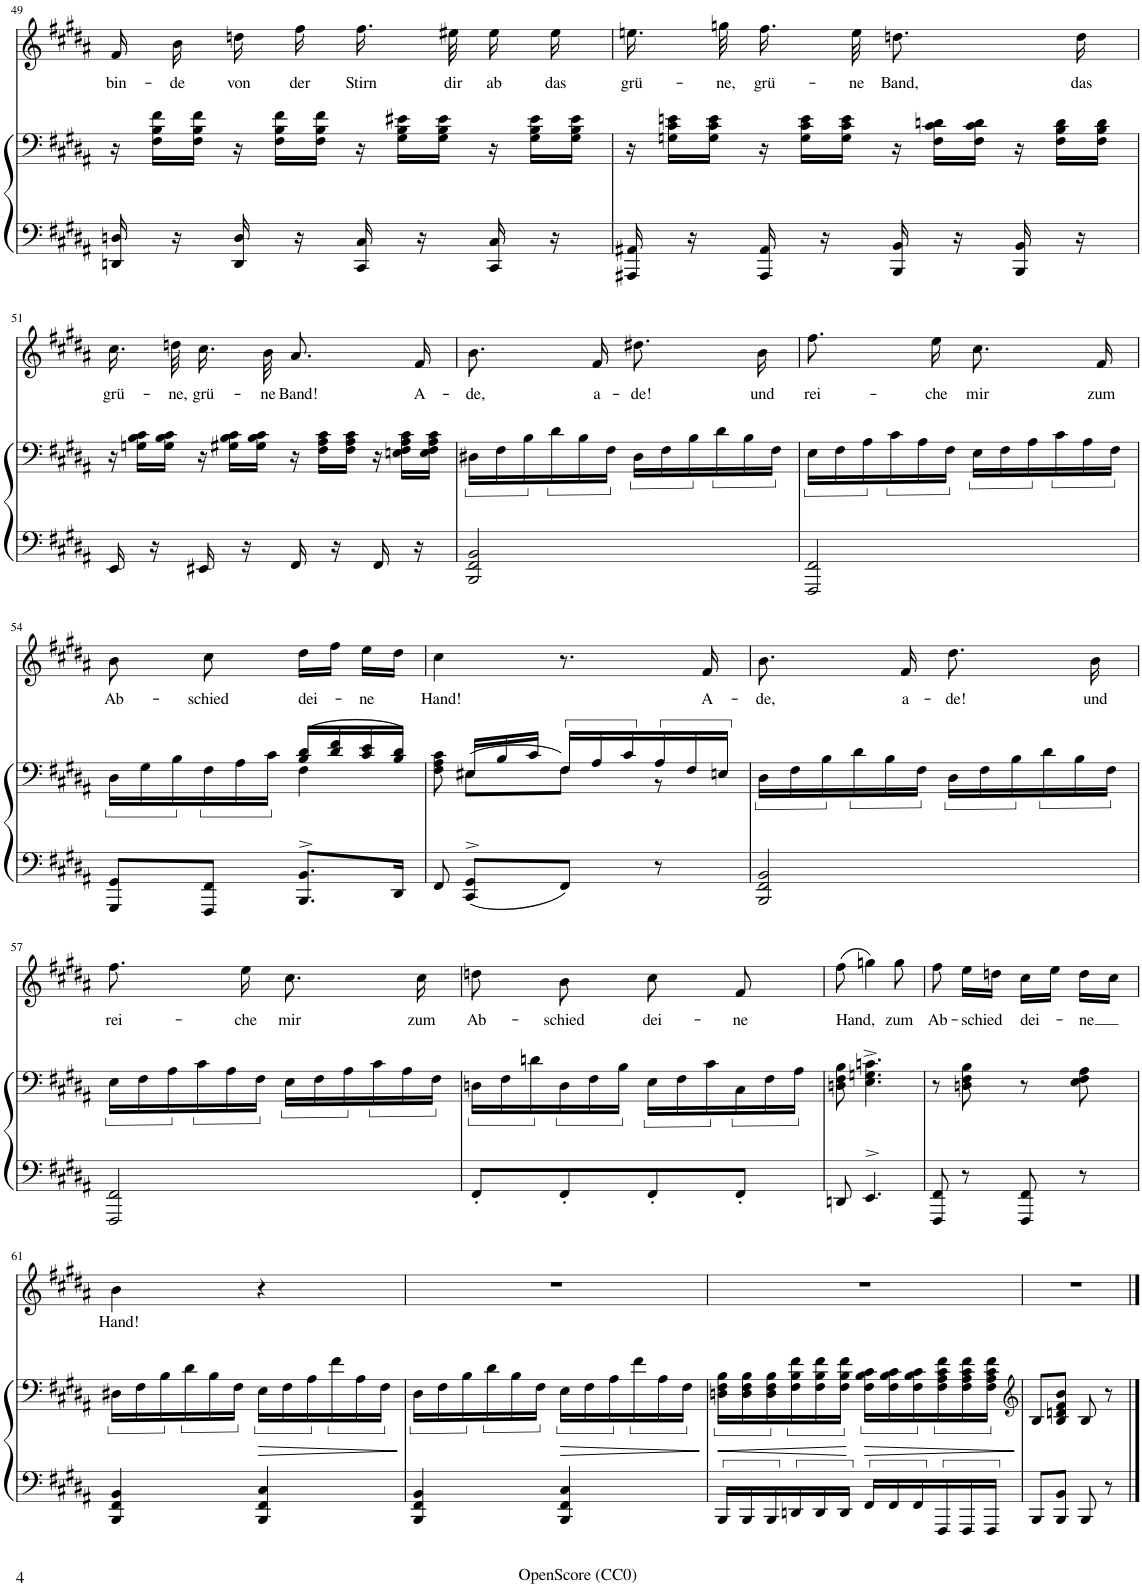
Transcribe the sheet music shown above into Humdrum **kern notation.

**kern	**kern	**dynam	**kern	**text
*part2	*part2	*part2	*part1	*part1
*staff3	*staff2	*staff2/3	*staff1	*staff1
*I"Pianoforte	*	*	*I"Singstimme	*
*I'Pno	*	*	*	*
!!LO:PB:g=z
*clefF4	*clefF4	*	*clefG2	*
*k[f#c#g#d#a#]	*k[f#c#g#d#a#]	*	*k[f#c#g#d#a#]	*
*M2/4	*M2/4	*	*M2/4	*
*	*Xtuplet	*	*	*
=49	=49	=49	=49	=49
!	!	!	!	!LO:LY:b
16DDn/ 16Dn/	24r	.	16f#/	bin-
.	24F#\ 24B\ 24f#\LL	.	.	.
!	!	!	!	!LO:LY:b
16r	.	.	16b\	-de
.	24F#\ 24B\ 24f#\JJ	.	.	.
!	!	!	!	!LO:LY:b
16DD/ 16D/	24r	.	16ddn\	von
.	24F#\ 24B\ 24f#\LL	.	.	.
!	!	!	!	!LO:LY:b
16r	.	.	16ff#\	der
.	24F#\ 24B\ 24f#\JJ	.	.	.
!	!	!	!	!LO:LY:b
16CC#/ 16C#/	24r	.	16.ff#\	Stirn
.	24G#\ 24B\ 24e#X\LL	.	.	.
16r	.	.	.	.
.	24G#\ 24B\ 24e#\JJ	.	.	.
!	!	!	!	!LO:LY:b
.	.	.	32ee#X\	dir
!	!	!	!	!LO:LY:b
16CC#/ 16C#/	24r	.	16ee#\	ab
.	24G#\ 24B\ 24e#\LL	.	.	.
!	!	!	!	!LO:LY:b
16r	.	.	16ee#\	das
.	24G#\ 24B\ 24e#\JJ	.	.	.
=50	=50	=50	=50	=50
!	!	!	!	!LO:LY:b
16AAA#X/ 16AA#X/	24r	.	16.een\	grü-
.	24Gn\ 24c#\ 24en\LL	.	.	.
16r	.	.	.	.
.	24G\ 24c#\ 24e\JJ	.	.	.
!	!	!	!	!LO:LY:b
.	.	.	32ggn\	ne,
!	!	!	!	!LO:LY:b
16AAA#/ 16AA#/	24r	.	16.ff#\	grü-
.	24G\ 24c#\ 24e\LL	.	.	.
16r	.	.	.	.
.	24G\ 24c#\ 24e\JJ	.	.	.
!	!	!	!	!LO:LY:b
.	.	.	32ee\	-ne
!	!	!	!	!LO:LY:b
16BBB/ 16BB/	24r	.	8.ddn\	Band,
.	24F#\ 24c#\ 24dn\LL	.	.	.
16r	.	.	.	.
.	24F#\ 24c#\ 24d\JJ	.	.	.
16BBB/ 16BB/	24r	.	.	.
.	24F#\ 24B\ 24d\LL	.	.	.
!	!	!	!	!LO:LY:b
16r	.	.	16dd\	das
.	24F#\ 24B\ 24d\JJ	.	.	.
!!LO:LB:g=z
=51	=51	=51	=51	=51
!	!	!	!	!LO:LY:b
16EE/	24r	.	16.cc#\	grü-
.	24Gn\ 24B\ 24c#\LL	.	.	.
16r	.	.	.	.
.	24G\ 24B\ 24c#\JJ	.	.	.
!	!	!	!	!LO:LY:b
.	.	.	32ddn\	-ne,
!	!	!	!	!LO:LY:b
16EE#X/	24r	.	16.cc#\	grü-
.	24G#X\ 24B\ 24c#\LL	.	.	.
16r	.	.	.	.
.	24G#\ 24B\ 24c#\JJ	.	.	.
!	!	!	!	!LO:LY:b
.	.	.	32b\	-ne
!	!	!	!	!LO:LY:b
16FF#/	24r	.	8.a#/	Band!
.	24F#\ 24A#\ 24c#\LL	.	.	.
16r	.	.	.	.
.	24F#\ 24A#\ 24c#\JJ	.	.	.
16FF#/	24r	.	.	.
.	24En\ 24F#\ 24A#\ 24c#\LL	.	.	.
!	!	!	!	!LO:LY:b
16r	.	.	16f#/	A-
.	24E\ 24F#\ 24A#\ 24c#\JJ	.	.	.
=52	=52	=52	=52	=52
!	!	!	!	!LO:LY:b
2BBB/ 2FF#/ 2BB/	24D#X\LL	.	8.b\	-de,
.	24F#\	.	.	.
.	24B\	.	.	.
.	24d#\	.	.	.
.	24B\	.	.	.
!	!	!	!	!LO:LY:b
.	.	.	16f#/	a-
.	24F#\JJ	.	.	.
!	!	!	!	!LO:LY:b
.	24D#\LL	.	8.dd#X\	-de!
.	24F#\	.	.	.
.	24B\	.	.	.
.	24d#\	.	.	.
.	24B\	.	.	.
!	!	!	!	!LO:LY:b
.	.	.	16b\	und
.	24F#\JJ	.	.	.
=53	=53	=53	=53	=53
!	!	!	!	!LO:LY:b
2FFF#/ 2FF#/	24E\LL	.	8.ff#\	rei-
.	24F#\	.	.	.
.	24A#\	.	.	.
.	24c#\	.	.	.
.	24A#\	.	.	.
!	!	!	!	!LO:LY:b
.	.	.	16ee\	-che
.	24F#\JJ	.	.	.
!	!	!	!	!LO:LY:b
.	24E\LL	.	8.cc#\	mir
.	24F#\	.	.	.
.	24A#\	.	.	.
.	24c#\	.	.	.
.	24A#\	.	.	.
!	!	!	!	!LO:LY:b
.	.	.	16f#/	zum
.	24F#\JJ	.	.	.
!!LO:LB:g=z
=54	=54	=54	=54	=54
*	*^	*	*	*
!	!	!	!	!	!LO:LY:b
8GGG#/ 8GG#/L	24D#\LL	4ryy	.	8b\	Ab-
.	24G#\	.	.	.	.
.	24B\	.	.	.	.
!	!	!	!	!	!LO:LY:b
8FFF#/ 8FF#/J	24F#\	.	.	8cc#\	-schied
.	24A#\	.	.	.	.
.	24c#\JJ	.	.	.	.
!	!	!	!	!	!LO:LY:b
8.BBB/^> 8.BB/^>L	(16B/ 16d#/LL	4F#\	.	16dd#\LL	dei-
.	16d#/ 16f#/	.	.	16ff#\JJ	.
!	!	!	!	!	!LO:LY:b
.	16c#/ 16e/	.	.	16ee\LL	-ne
16DD#/Jk	16B/ 16d#/JJ)	.	.	16dd#\JJ	.
=55	=55	=55	=55	=55	=55
!	!	!	!	!	!LO:LY:b
8FF#/	8F#\ 8A#\ 8c#\	8ryy	.	4cc#\	Hand!
8CC#/^> 8GG#/^>L	(24E#X/LL	8E#\L	.	.	.
.	24B/	.	.	.	.
.	24c#/JJ	.	.	.	.
8FF#/J	24F#/LL)	8F#\J	.	8.r	.
.	24A#/	.	.	.	.
.	24c#/	.	.	.	.
8r	24A#/	8r	.	.	.
.	24F#/	.	.	.	.
!	!	!	!	!	!LO:LY:b
.	.	.	.	16f#/	A-
.	24En/JJ	.	.	.	.
*	*v	*v	*	*	*
=56	=56	=56	=56	=56
!	!	!	!	!LO:LY:b
2BBB/ 2FF#/ 2BB/	24D#\LL	.	8.b\	-de,
.	24F#\	.	.	.
.	24B\	.	.	.
.	24d#\	.	.	.
.	24B\	.	.	.
!	!	!	!	!LO:LY:b
.	.	.	16f#/	a-
.	24F#\JJ	.	.	.
!	!	!	!	!LO:LY:b
.	24D#\LL	.	8.dd#\	-de!
.	24F#\	.	.	.
.	24B\	.	.	.
.	24d#\	.	.	.
.	24B\	.	.	.
!	!	!	!	!LO:LY:b
.	.	.	16b\	und
.	24F#\JJ	.	.	.
!!LO:LB:g=z
=57	=57	=57	=57	=57
!	!	!	!	!LO:LY:b
2FFF#/ 2FF#/	24E\LL	.	8.ff#\	rei-
.	24F#\	.	.	.
.	24A#\	.	.	.
.	24c#\	.	.	.
.	24A#\	.	.	.
!	!	!	!	!LO:LY:b
.	.	.	16ee\	-che
.	24F#\JJ	.	.	.
!	!	!	!	!LO:LY:b
.	24E\LL	.	8.cc#\	mir
.	24F#\	.	.	.
.	24A#\	.	.	.
.	24c#\	.	.	.
.	24A#\	.	.	.
!	!	!	!	!LO:LY:b
.	.	.	16cc#\	zum
.	24F#\JJ	.	.	.
=58	=58	=58	=58	=58
!	!	!	!	!LO:LY:b
8FF#'/L	24Dn\LL	.	8ddn\	Ab-
.	24F#\	.	.	.
.	24dn\	.	.	.
!	!	!	!	!LO:LY:b
8FF#'/	24D\	.	8b\	-schied
.	24F#\	.	.	.
.	24B\JJ	.	.	.
!	!	!	!	!LO:LY:b
8FF#'/	24E\LL	.	8cc#\	dei-
.	24F#\	.	.	.
.	24c#\	.	.	.
!	!	!	!	!LO:LY:b
8FF#'/J	24C#\	.	8f#/	-ne
.	24F#\	.	.	.
.	24A#\JJ	.	.	.
=59	=59	=59	=59	=59
!	!	!	!	!LO:LY:b
8DDn/	8Dn\ 8F#\ 8B\	.	(8ff#\	Hand,
4.EE^>/	4.E\^ 4.Gn\^ 4.cn\^	.	4ggn\)	.
!	!	!	!	!LO:LY:b
.	.	.	8gg\	zum
=60	=60	=60	=60	=60
!	!	!	!	!LO:LY:b
8FFF#/ 8FF#/	8r	.	8ff#\	Ab-
!	!	!	!	!LO:LY:b
8r	8Dn\ 8F#\ 8B\	.	16ee\LL	-schied
.	.	.	16ddn\JJ	.
!	!	!	!	!LO:LY:b
8FFF#/ 8FF#/	8r	.	16cc#\LL	dei-
.	.	.	16ee\JJ	.
!	!	!	!	!LO:LY:b
8r	8E\ 8F#\ 8A#\	.	16dd\LL	-ne
.	.	.	16cc#\JJ	.
!!LO:LB:g=z
=61	=61	=61	=61	=61
!	!	!	!	!LO:LY:b
4BBB/ 4FF#/ 4BB/	24D#X\LL	.	4b\	Hand!
.	24F#\	.	.	.
.	24B\	.	.	.
.	24d#\	.	.	.
.	24B\	.	.	.
.	24F#\JJ	.	.	.
!	!	!LO:HP:b	!	!
4BBB/ 4FF#/ 4C#/	24E\LL	>	4r	.
.	24F#\	.	.	.
.	24A#\	.	.	.
.	24f#\	.	.	.
.	24A#\	.	.	.
.	24F#\JJ	.	.	.
.	.	]	.	.
=62	=62	=62	=62	=62
4BBB/ 4FF#/ 4BB/	24D#\LL	.	2r	.
.	24F#\	.	.	.
.	24B\	.	.	.
.	24d#\	.	.	.
.	24B\	.	.	.
.	24F#\JJ	.	.	.
!	!	!LO:HP:b	!	!
4BBB/ 4FF#/ 4C#/	24E\LL	>	.	.
.	24F#\	.	.	.
.	24A#\	.	.	.
.	24f#\	.	.	.
.	24A#\	.	.	.
.	24F#\JJ	.	.	.
.	.	]	.	.
=63	=63	=63	=63	=63
*Xtuplet	*	*	*	*
!	!	!LO:HP:b	!	!
24BBB/LL	24Dn\ 24F#\ 24B\LL	<	2r	.
24BBB/	24D\ 24F#\ 24B\	.	.	.
24BBB/	24D\ 24F#\ 24B\	.	.	.
24DDn/	24F#\ 24B\ 24f#\	.	.	.
24DD/	24F#\ 24B\ 24f#\	.	.	.
24DD/JJ	24F#\ 24B\ 24f#\JJ	.	.	.
!	!	!LO:HP:n=1:b	!	!
24FF#/LL	24F#\ 24B\ 24c#\LL	[ >	.	.
24FF#/	24F#\ 24B\ 24c#\	.	.	.
24FF#/	24F#\ 24B\ 24c#\	.	.	.
24FFF#/	24F#\ 24A#\ 24c#\ 24f#\	.	.	.
24FFF#/	24F#\ 24A#\ 24c#\ 24f#\	.	.	.
24FFF#/JJ	24F#\ 24A#\ 24c#\ 24f#\JJ	.	.	.
.	.	]	.	.
=64	=64	=64	=64	=64
*	*clefG2	*	*	*
8BBB/L	8B/L	.	2r	.
8BBB/ 8BB/J	8B/ 8dn/ 8f#/ 8b/J	.	.	.
8BBB/	8B/	.	.	.
8r	8r	.	.	.
==	==	==	==	==
*-	*-	*-	*-	*-
